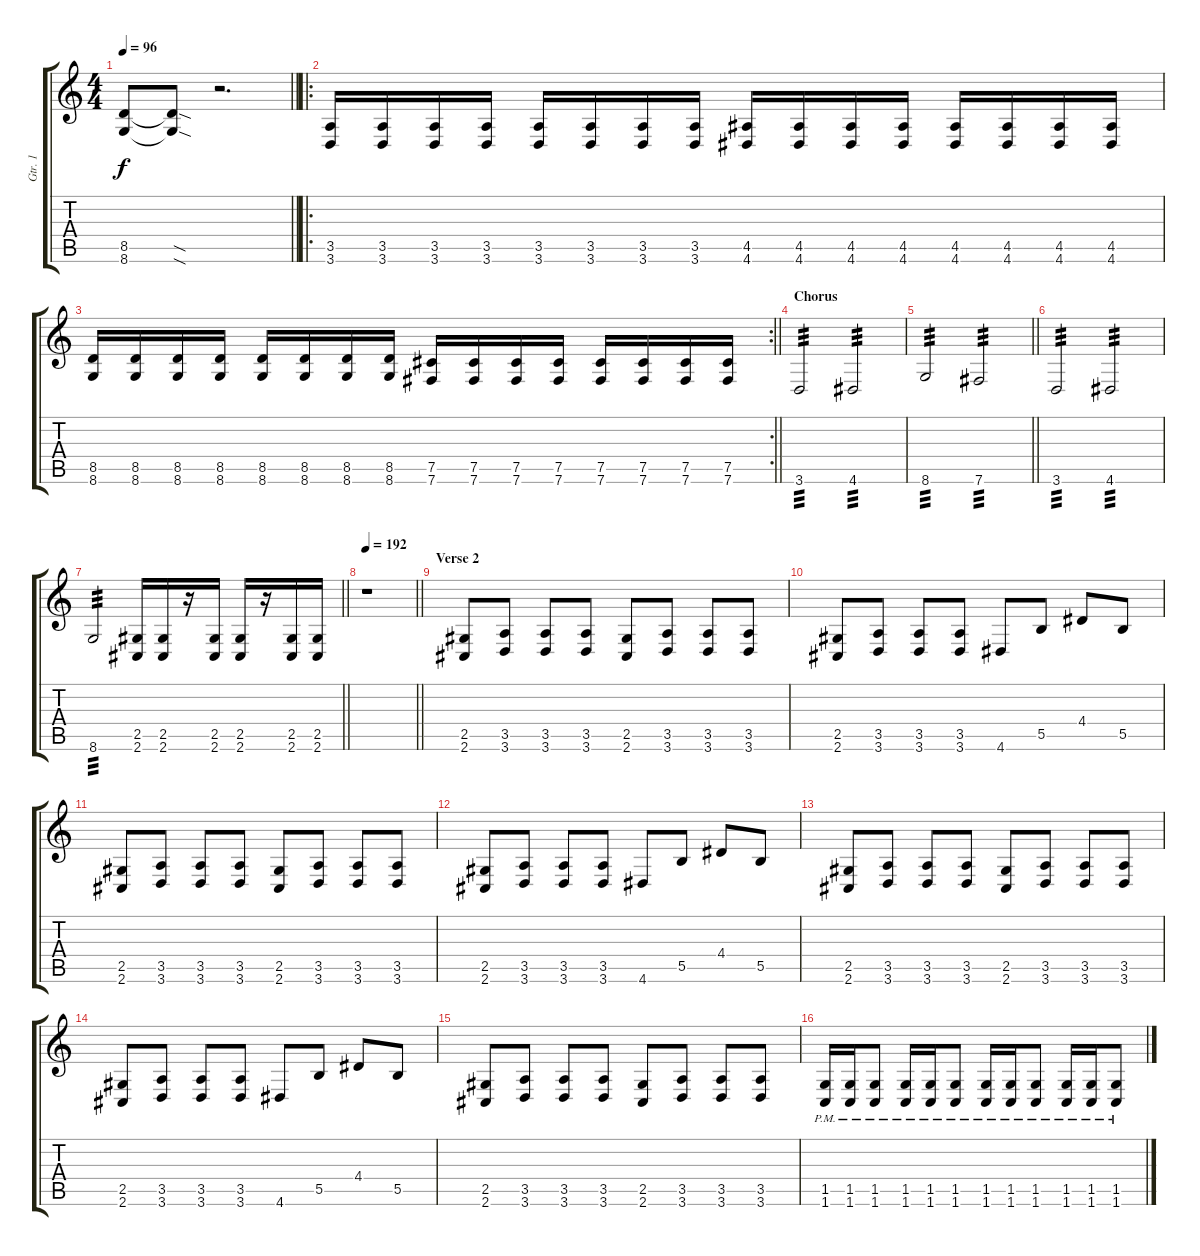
\track ("Gtr. 1" "Gtr. 1") {instrument distortionguitar}
\staff {score tabs}
\tuning (Db4 Ab3 E3 B2 Gb2 B1) {hide}
\ts (4 4)
\tempo 96
\clef g2
\barLineRight lightlight
\ks c
(8.5 8.6).8{dy f} (8.5{sod t} 8.6{sod t}).8 r.2{d} |
\ro
\section ("" "")
(3.5 3.6).16 (3.5 3.6).16 (3.5 3.6).16 (3.5 3.6).16 (3.5 3.6).16 (3.5 3.6).16 (3.5 3.6).16 (3.5 3.6).16 (4.5 4.6).16 (4.5 4.6).16 (4.5 4.6).16 (4.5 4.6).16 (4.5 4.6).16 (4.5 4.6).16 (4.5 4.6).16 (4.5 4.6).16 |
\rc 2
\barLineRight lightlight
(8.5 8.6).16 (8.5 8.6).16 (8.5 8.6).16 (8.5 8.6).16 (8.5 8.6).16 (8.5 8.6).16 (8.5 8.6).16 (8.5 8.6).16 (7.5 7.6).16 (7.5 7.6).16 (7.5 7.6).16 (7.5 7.6).16 (7.5 7.6).16 (7.5 7.6).16 (7.5 7.6).16 (7.5 7.6).16 |
\section ("" "Chorus")
3.6.2{tp 3} 4.6.2{tp 3} |
\barLineRight lightlight
8.6.2{tp 3} 7.6.2{tp 3} |
3.6.2{tp 3} 4.6.2{tp 3} |
\barLineRight lightlight
8.6.2{tp 3} (2.5 2.6).16 (2.5 2.6).16 r.16 (2.5 2.6).16 (2.5 2.6).16 r.16 (2.5 2.6).16 (2.5 2.6).16 |
\tempo 192
\barLineRight lightlight
r.1 |
\section ("" "Verse 2")
(2.5 2.6).8 (3.5 3.6).8 (3.5 3.6).8 (3.5 3.6).8 (2.5 2.6).8 (3.5 3.6).8 (3.5 3.6).8 (3.5 3.6).8 |
(2.5 2.6).8 (3.5 3.6).8 (3.5 3.6).8 (3.5 3.6).8 4.6.8 5.5.8 4.4.8 5.5.8 |
(2.5 2.6).8 (3.5 3.6).8 (3.5 3.6).8 (3.5 3.6).8 (2.5 2.6).8 (3.5 3.6).8 (3.5 3.6).8 (3.5 3.6).8 |
(2.5 2.6).8 (3.5 3.6).8 (3.5 3.6).8 (3.5 3.6).8 4.6.8 5.5.8 4.4.8 5.5.8 |
(2.5 2.6).8 (3.5 3.6).8 (3.5 3.6).8 (3.5 3.6).8 (2.5 2.6).8 (3.5 3.6).8 (3.5 3.6).8 (3.5 3.6).8 |
(2.5 2.6).8 (3.5 3.6).8 (3.5 3.6).8 (3.5 3.6).8 4.6.8 5.5.8 4.4.8 5.5.8 |
(2.5 2.6).8 (3.5 3.6).8 (3.5 3.6).8 (3.5 3.6).8 (2.5 2.6).8 (3.5 3.6).8 (3.5 3.6).8 (3.5 3.6).8 |
(1.5{pm} 1.6{pm}).16 (1.5{pm} 1.6{pm}).16 (1.5{pm} 1.6{pm}).8 (1.5{pm} 1.6{pm}).16 (1.5{pm} 1.6{pm}).16 (1.5{pm} 1.6{pm}).8 (1.5{pm} 1.6{pm}).16 (1.5{pm} 1.6{pm}).16 (1.5{pm} 1.6{pm}).8 (1.5{pm} 1.6{pm}).16 (1.5{pm} 1.6{pm}).16 (1.5{pm} 1.6{pm}).8
